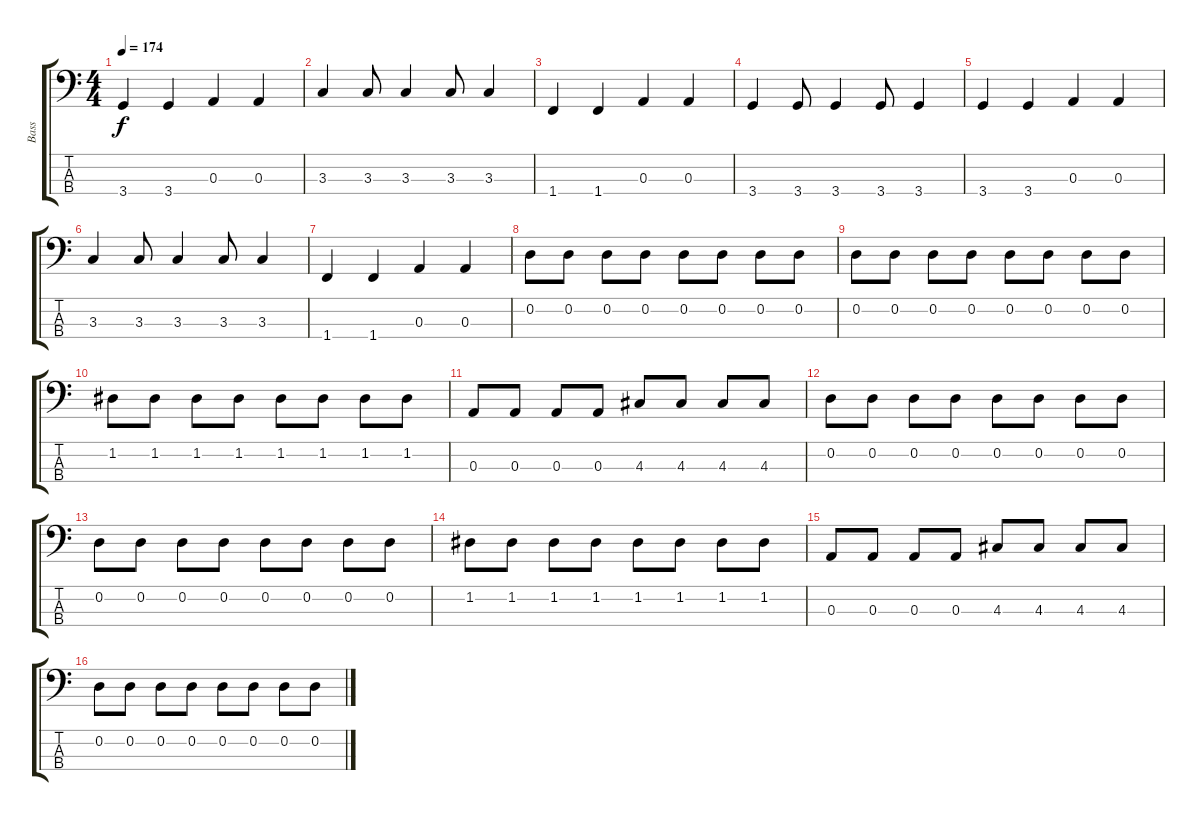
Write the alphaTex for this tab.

\track ("Bass" "Bass") {instrument electricbassfinger}
\staff {score tabs}
\tuning (G2 D2 A1 E1) {hide}
\ts (4 4)
\tempo 174
\clef f4
\ks c
3.4.4{dy f} 3.4.4 0.3.4 0.3.4 |
3.3.4 3.3.8 3.3.4 3.3.8 3.3.4 |
1.4.4 1.4.4 0.3.4 0.3.4 |
3.4.4 3.4.8 3.4.4 3.4.8 3.4.4 |
3.4.4 3.4.4 0.3.4 0.3.4 |
3.3.4 3.3.8 3.3.4 3.3.8 3.3.4 |
1.4.4 1.4.4 0.3.4 0.3.4 |
0.2.8 0.2.8 0.2.8 0.2.8 0.2.8 0.2.8 0.2.8 0.2.8 |
0.2.8 0.2.8 0.2.8 0.2.8 0.2.8 0.2.8 0.2.8 0.2.8 |
1.2.8 1.2.8 1.2.8 1.2.8 1.2.8 1.2.8 1.2.8 1.2.8 |
0.3.8 0.3.8 0.3.8 0.3.8 4.3.8 4.3.8 4.3.8 4.3.8 |
0.2.8 0.2.8 0.2.8 0.2.8 0.2.8 0.2.8 0.2.8 0.2.8 |
0.2.8 0.2.8 0.2.8 0.2.8 0.2.8 0.2.8 0.2.8 0.2.8 |
1.2.8 1.2.8 1.2.8 1.2.8 1.2.8 1.2.8 1.2.8 1.2.8 |
0.3.8 0.3.8 0.3.8 0.3.8 4.3.8 4.3.8 4.3.8 4.3.8 |
0.2.8 0.2.8 0.2.8 0.2.8 0.2.8 0.2.8 0.2.8 0.2.8
